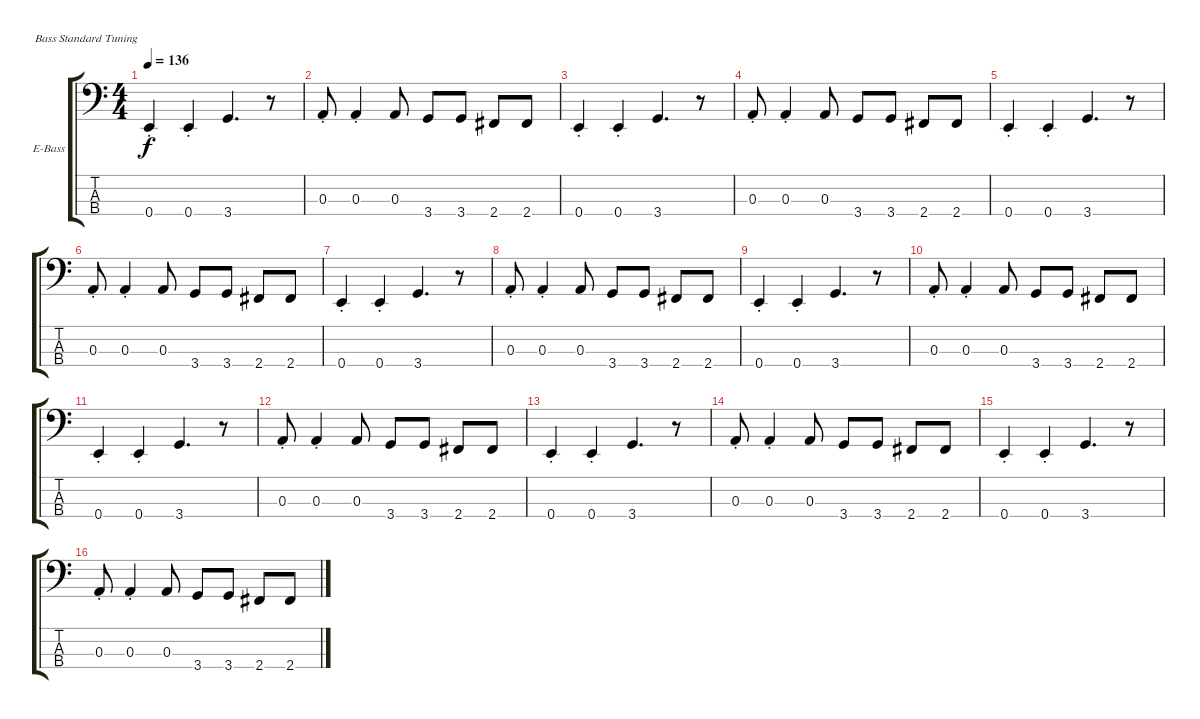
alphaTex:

\defaultSystemsLayout 4
\bracketExtendMode groupsimilarinstruments
\firstSystemTrackNameOrientation horizontal
\otherSystemsTrackNameOrientation horizontal
\track ("А. Андреев" "E-Bass") {instrument electricbassfinger}
\staff {score tabs}
\tuning (G2 D2 A1 E1)
\ts (4 4)
\tempo 136
\clef f4
\ks c
0.4{st}.4{dy f} 0.4{st}.4 3.4.4{d} r.8 |
0.3{st}.8 0.3{st}.4 0.3.8 3.4.8 3.4.8 2.4.8 2.4.8 |
0.4{st}.4 0.4{st}.4 3.4.4{d} r.8 |
0.3{st}.8 0.3{st}.4 0.3.8 3.4.8 3.4.8 2.4.8 2.4.8 |
0.4{st}.4 0.4{st}.4 3.4.4{d} r.8 |
0.3{st}.8 0.3{st}.4 0.3.8 3.4.8 3.4.8 2.4.8 2.4.8 |
0.4{st}.4 0.4{st}.4 3.4.4{d} r.8 |
0.3{st}.8 0.3{st}.4 0.3.8 3.4.8 3.4.8 2.4.8 2.4.8 |
0.4{st}.4 0.4{st}.4 3.4.4{d} r.8 |
0.3{st}.8 0.3{st}.4 0.3.8 3.4.8 3.4.8 2.4.8 2.4.8 |
0.4{st}.4 0.4{st}.4 3.4.4{d} r.8 |
0.3{st}.8 0.3{st}.4 0.3.8 3.4.8 3.4.8 2.4.8 2.4.8 |
0.4{st}.4 0.4{st}.4 3.4.4{d} r.8 |
0.3{st}.8 0.3{st}.4 0.3.8 3.4.8 3.4.8 2.4.8 2.4.8 |
0.4{st}.4 0.4{st}.4 3.4.4{d} r.8 |
0.3{st}.8 0.3{st}.4 0.3.8 3.4.8 3.4.8 2.4.8 2.4.8
